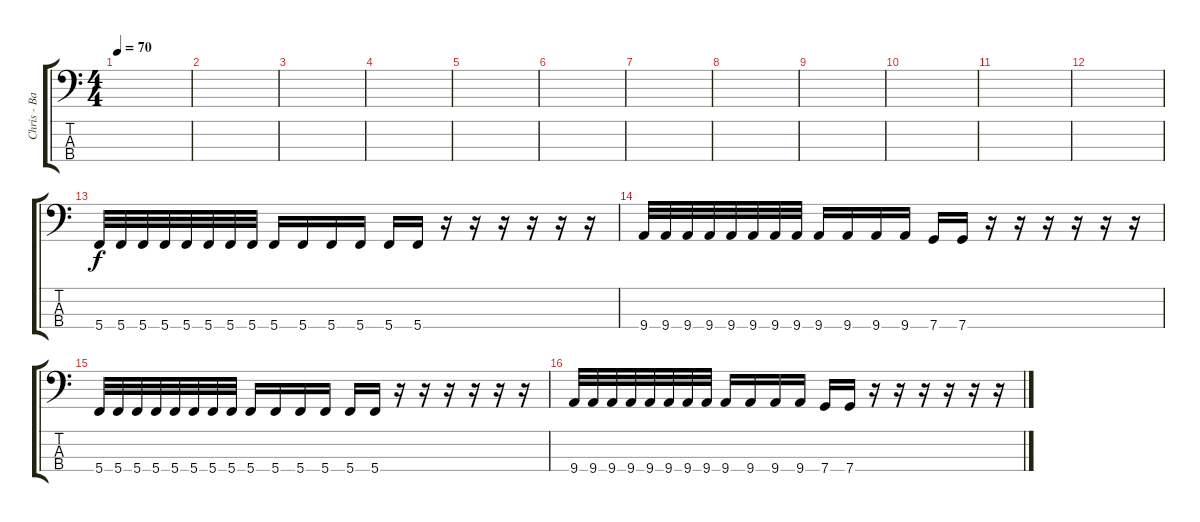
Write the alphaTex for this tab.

\track ("Chris - Bass" "Chris - Ba") {instrument electricbassfinger}
\staff {score tabs}
\tuning (F2 C2 G1 C1) {hide}
\ts (4 4)
\tempo 70
\clef f4
\ks c
|
|
|
|
|
|
|
|
|
|
|
|
5.4.32 5.4.32 5.4.32 5.4.32 5.4.32 5.4.32 5.4.32 5.4.32 5.4.16 5.4.16 5.4.16 5.4.16 5.4.16 5.4.16 r.16 r.16 r.16 r.16 r.16 r.16 |
9.4.32 9.4.32 9.4.32 9.4.32 9.4.32 9.4.32 9.4.32 9.4.32 9.4.16 9.4.16 9.4.16 9.4.16 7.4.16 7.4.16 r.16 r.16 r.16 r.16 r.16 r.16 |
5.4.32 5.4.32 5.4.32 5.4.32 5.4.32 5.4.32 5.4.32 5.4.32 5.4.16 5.4.16 5.4.16 5.4.16 5.4.16 5.4.16 r.16 r.16 r.16 r.16 r.16 r.16 |
9.4.32 9.4.32 9.4.32 9.4.32 9.4.32 9.4.32 9.4.32 9.4.32 9.4.16 9.4.16 9.4.16 9.4.16 7.4.16 7.4.16 r.16 r.16 r.16 r.16 r.16 r.16
